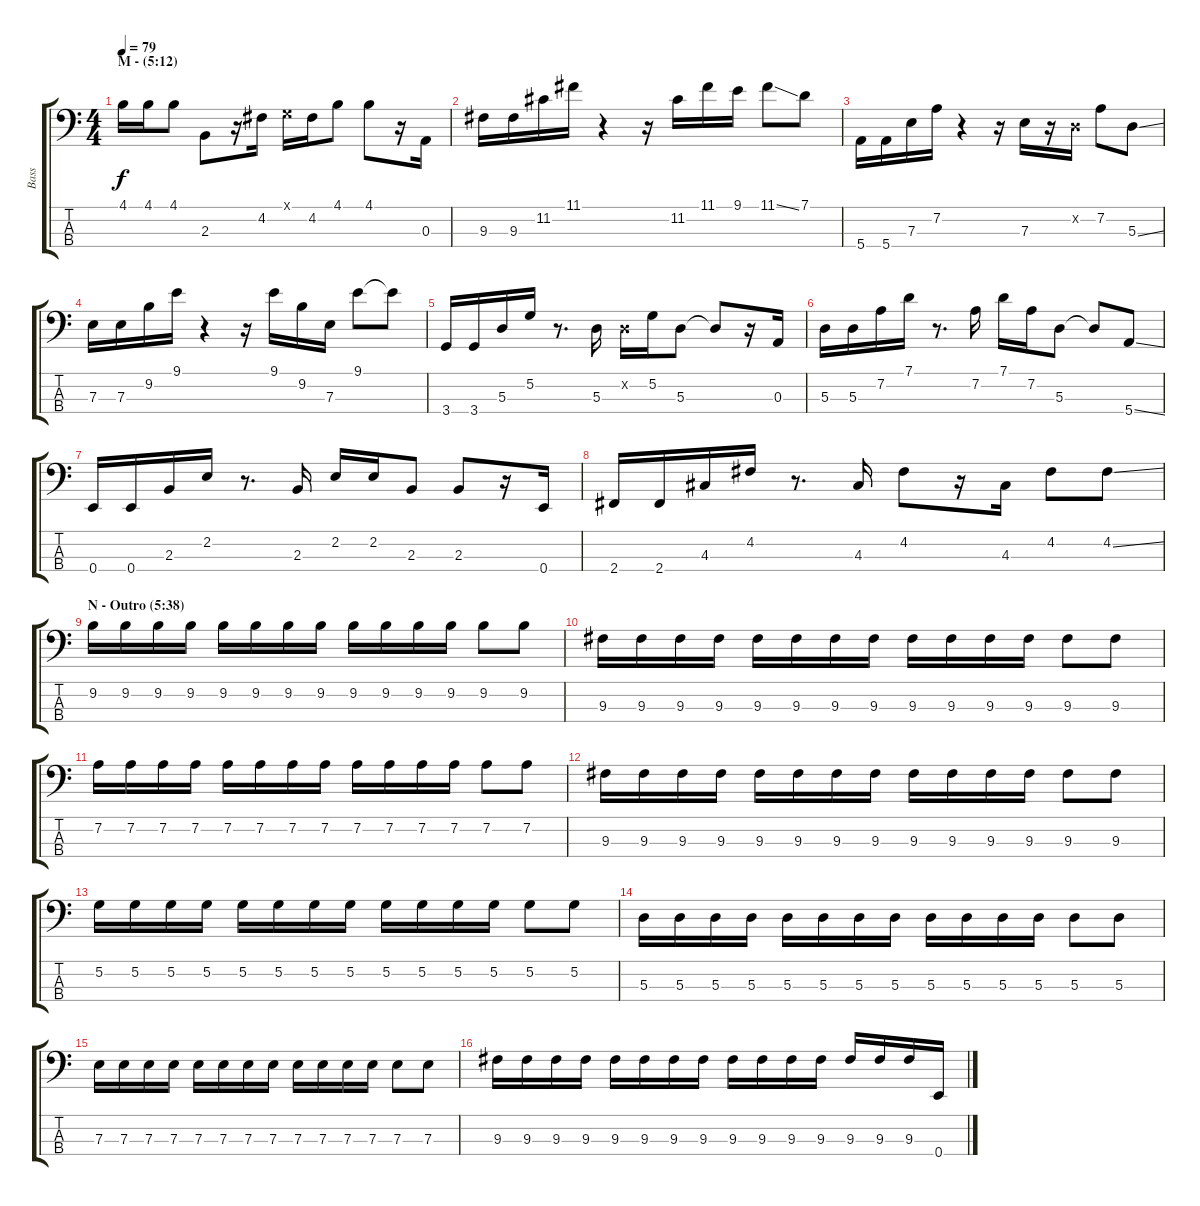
\track ("Bass" "Bass") {instrument electricbasspick}
\staff {score tabs}
\tuning (G2 D2 A1 E1) {hide}
\ts (4 4)
\section ("" "M - (5:12)")
\tempo 79
\clef f4
\ks c
4.1.16{dy f} 4.1.16 4.1.8 2.3.8 r.16 4.2.16 0.1{x}.16 4.2.16 4.1.8 4.1.8 r.16 0.3.16 |
9.3.16 9.3.16 11.2.16 11.1.16 r.4 r.16 11.2.16 11.1.16 9.1.16 11.1{ss}.8 7.1.8 |
5.4.16 5.4.16 7.3.16 7.2.16 r.4 r.16 7.3.16 r.16 0.2{x}.16 7.2.8 5.3{ss}.8 |
7.3.16 7.3.16 9.2.16 9.1.16 r.4 r.16 9.1.16 9.2.16 7.3.16 9.1.8 9.1{t}.8 |
3.4.16 3.4.16 5.3.16 5.2.16 r.8{d} 5.3.16 0.2{x}.16 5.2.16 5.3.8 5.3{t}.8 r.16 0.3.16 |
5.3.16 5.3.16 7.2.16 7.1.16 r.8{d} 7.2.16 7.1.16 7.2.16 5.3.8 5.3{t}.8 5.4{ss}.8 |
0.4.16 0.4.16 2.3.16 2.2.16 r.8{d} 2.3.16 2.2.16 2.2.16 2.3.8 2.3.8 r.16 0.4.16 |
2.4.16 2.4.16 4.3.16 4.2.16 r.8{d} 4.3.16 4.2.8 r.16 4.3.16 4.2.8 4.2{ss}.8 |
\section ("" "N - Outro (5:38)")
9.2.16 9.2.16 9.2.16 9.2.16 9.2.16 9.2.16 9.2.16 9.2.16 9.2.16 9.2.16 9.2.16 9.2.16 9.2.8 9.2.8 |
9.3.16 9.3.16 9.3.16 9.3.16 9.3.16 9.3.16 9.3.16 9.3.16 9.3.16 9.3.16 9.3.16 9.3.16 9.3.8 9.3.8 |
7.2.16 7.2.16 7.2.16 7.2.16 7.2.16 7.2.16 7.2.16 7.2.16 7.2.16 7.2.16 7.2.16 7.2.16 7.2.8 7.2.8 |
9.3.16 9.3.16 9.3.16 9.3.16 9.3.16 9.3.16 9.3.16 9.3.16 9.3.16 9.3.16 9.3.16 9.3.16 9.3.8 9.3.8 |
5.2.16 5.2.16 5.2.16 5.2.16 5.2.16 5.2.16 5.2.16 5.2.16 5.2.16 5.2.16 5.2.16 5.2.16 5.2.8 5.2.8 |
5.3.16 5.3.16 5.3.16 5.3.16 5.3.16 5.3.16 5.3.16 5.3.16 5.3.16 5.3.16 5.3.16 5.3.16 5.3.8 5.3.8 |
7.3.16 7.3.16 7.3.16 7.3.16 7.3.16 7.3.16 7.3.16 7.3.16 7.3.16 7.3.16 7.3.16 7.3.16 7.3.8 7.3.8 |
9.3.16 9.3.16 9.3.16 9.3.16 9.3.16 9.3.16 9.3.16 9.3.16 9.3.16 9.3.16 9.3.16 9.3.16 9.3.16 9.3.16 9.3.16 0.4.16
